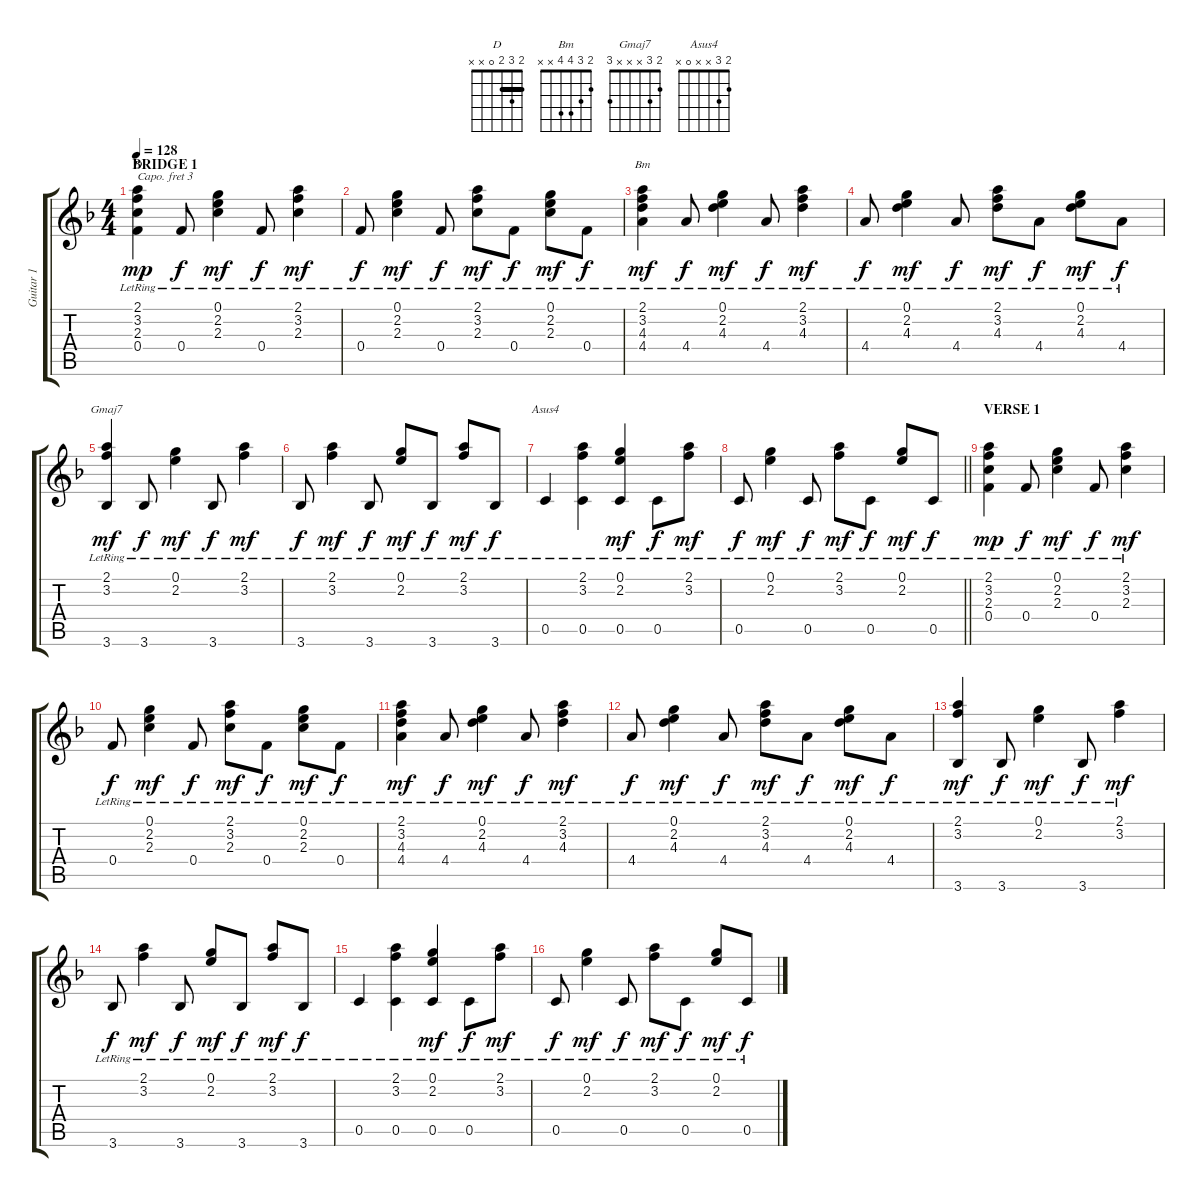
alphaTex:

\track ("Guitar 1" "Guitar 1") {instrument acousticguitarsteel}
\staff {score tabs}
\capo 3
\tuning (E4 B3 G3 D3 A2 E2) {hide}
\chord ("D" 2 3 2 0 x x) {barre 2}
\chord ("Bm" 2 3 4 4 x x)
\chord ("Gmaj7" 2 3 x x x 3)
\chord ("Asus4" 2 3 x x 0 x)
\ts (4 4)
\section ("" "BRIDGE 1")
\tempo 128
\clef g2
\ks f
(2.1{lr} 3.2{lr} 2.3{lr} 0.4{lr}).4{ch "D" dy mp} 0.4{lr}.8{dy f} (0.1{lr} 2.2{lr} 2.3{lr}).4{dy mf} 0.4{lr}.8{dy f} (2.1{lr} 3.2{lr} 2.3{lr}).4{dy mf} |
0.4{lr}.8{dy f} (0.1{lr} 2.2{lr} 2.3{lr}).4{dy mf} 0.4{lr}.8{dy f} (2.1{lr} 3.2{lr} 2.3{lr}).8{dy mf} 0.4{lr}.8{dy f} (0.1{lr} 2.2{lr} 2.3{lr}).8{dy mf} 0.4{lr}.8{dy f} |
(2.1{lr} 3.2{lr} 4.3{lr} 4.4{lr}).4{ch "Bm" dy mf} 4.4{lr}.8{dy f} (0.1{lr} 2.2{lr} 4.3{lr}).4{dy mf} 4.4{lr}.8{dy f} (2.1{lr} 3.2{lr} 4.3{lr}).4{dy mf} |
4.4{lr}.8{dy f} (0.1{lr} 2.2{lr} 4.3{lr}).4{dy mf} 4.4{lr}.8{dy f} (2.1{lr} 3.2{lr} 4.3{lr}).8{dy mf} 4.4{lr}.8{dy f} (0.1{lr} 2.2{lr} 4.3{lr}).8{dy mf} 4.4{lr}.8{dy f} |
(2.1{lr} 3.2{lr} 3.6{lr}).4{ch "Gmaj7" dy mf} 3.6{lr}.8{dy f} (0.1{lr} 2.2{lr}).4{dy mf} 3.6{lr}.8{dy f} (2.1{lr} 3.2{lr}).4{dy mf} |
3.6{lr}.8{dy f} (2.1{lr} 3.2{lr}).4{dy mf} 3.6{lr}.8{dy f} (0.1{lr} 2.2{lr}).8{dy mf} 3.6{lr}.8{dy f} (2.1{lr} 3.2{lr}).8{dy mf} 3.6{lr}.8{dy f} |
0.5{lr}.4{ch "Asus4"} (2.1 3.2 0.5{lr}).4 (0.1{lr} 2.2{lr} 0.5).4{dy mf} 0.5{lr}.8{dy f} (2.1{lr} 3.2{lr}).8{dy mf} |
\barLineRight lightlight
0.5{lr}.8{dy f} (0.1{lr} 2.2{lr}).4{dy mf} 0.5{lr}.8{dy f} (2.1{lr} 3.2{lr}).8{dy mf} 0.5{lr}.8{dy f} (0.1{lr} 2.2{lr}).8{dy mf} 0.5{lr}.8{dy f} |
\section ("" "VERSE 1")
(2.1{lr} 3.2{lr} 2.3{lr} 0.4{lr}).4{dy mp} 0.4{lr}.8{dy f} (0.1{lr} 2.2{lr} 2.3{lr}).4{dy mf} 0.4{lr}.8{dy f} (2.1{lr} 3.2{lr} 2.3{lr}).4{dy mf} |
0.4{lr}.8{dy f} (0.1{lr} 2.2{lr} 2.3{lr}).4{dy mf} 0.4{lr}.8{dy f} (2.1{lr} 3.2{lr} 2.3{lr}).8{dy mf} 0.4{lr}.8{dy f} (0.1{lr} 2.2{lr} 2.3{lr}).8{dy mf} 0.4{lr}.8{dy f} |
(2.1{lr} 3.2{lr} 4.3{lr} 4.4{lr}).4{dy mf} 4.4{lr}.8{dy f} (0.1{lr} 2.2{lr} 4.3{lr}).4{dy mf} 4.4{lr}.8{dy f} (2.1{lr} 3.2{lr} 4.3{lr}).4{dy mf} |
4.4{lr}.8{dy f} (0.1{lr} 2.2{lr} 4.3{lr}).4{dy mf} 4.4{lr}.8{dy f} (2.1{lr} 3.2{lr} 4.3{lr}).8{dy mf} 4.4{lr}.8{dy f} (0.1{lr} 2.2{lr} 4.3{lr}).8{dy mf} 4.4{lr}.8{dy f} |
(2.1{lr} 3.2{lr} 3.6{lr}).4{dy mf} 3.6{lr}.8{dy f} (0.1{lr} 2.2{lr}).4{dy mf} 3.6{lr}.8{dy f} (2.1{lr} 3.2{lr}).4{dy mf} |
3.6{lr}.8{dy f} (2.1{lr} 3.2{lr}).4{dy mf} 3.6{lr}.8{dy f} (0.1{lr} 2.2{lr}).8{dy mf} 3.6{lr}.8{dy f} (2.1{lr} 3.2{lr}).8{dy mf} 3.6{lr}.8{dy f} |
0.5{lr}.4 (2.1 3.2 0.5{lr}).4 (0.1{lr} 2.2{lr} 0.5).4{dy mf} 0.5{lr}.8{dy f} (2.1{lr} 3.2{lr}).8{dy mf} |
0.5{lr}.8{dy f} (0.1{lr} 2.2{lr}).4{dy mf} 0.5{lr}.8{dy f} (2.1{lr} 3.2{lr}).8{dy mf} 0.5{lr}.8{dy f} (0.1{lr} 2.2{lr}).8{dy mf} 0.5{lr}.8{dy f}
